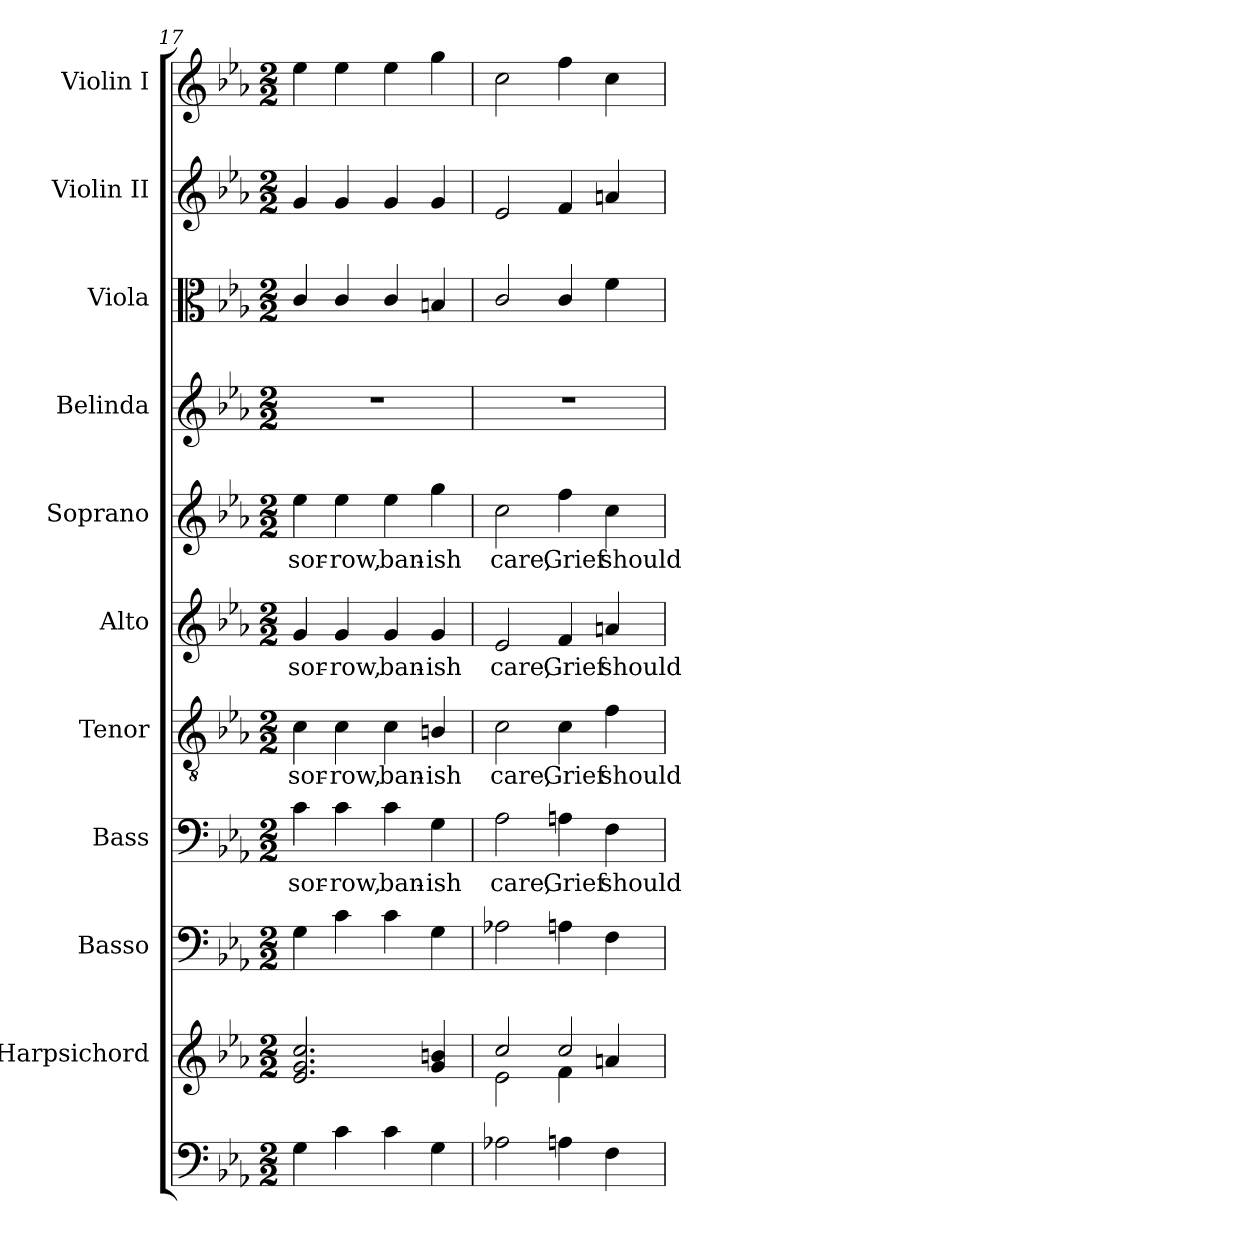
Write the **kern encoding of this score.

**kern	**kern	**kern	**kern	**text	**kern	**text	**kern	**text	**kern	**text	**kern	**kern	**kern	**kern
*part11	*part10	*part9	*part8	*part8	*part7	*part7	*part6	*part6	*part5	*part5	*part4	*part3	*part2	*part1
*staff11	*staff10	*staff9	*staff8	*staff8	*staff7	*staff7	*staff6	*staff6	*staff5	*staff5	*staff4	*staff3	*staff2	*staff1
*	*I"Harpsichord	*I"Basso	*I"Bass	*	*I"Tenor	*	*I"Alto	*	*I"Soprano	*	*I"Belinda	*I"Viola	*I"Violin II	*I"Violin I
*	*	*	*I'B.	*	*I'T.	*	*I'A.	*	*I'S.	*	*I'Belinda	*I'Vla.	*I'Vln. II	*I'Vln. I
*clefF4	*clefG2	*clefF4	*clefF4	*	*clefGv2	*	*clefG2	*	*clefG2	*	*clefG2	*clefC3	*clefG2	*clefG2
*	*	*	*	*	*ITrd7c12	*	*	*	*	*	*	*	*	*
*k[b-e-a-]	*k[b-e-a-]	*k[b-e-a-]	*k[b-e-a-]	*	*k[b-e-a-]	*	*k[b-e-a-]	*	*k[b-e-a-]	*	*k[b-e-a-]	*k[b-e-a-]	*k[b-e-a-]	*k[b-e-a-]
*E-:	*E-:	*E-:	*E-:	*	*E-:	*	*E-:	*	*E-:	*	*E-:	*E-:	*E-:	*E-:
*M2/2	*M2/2	*M2/2	*M2/2	*	*M2/2	*	*M2/2	*	*M2/2	*	*M2/2	*M2/2	*M2/2	*M2/2
=17	=17	=17	=17	=17	=17	=17	=17	=17	=17	=17	=17	=17	=17	=17
!	!	!	!	!LO:LY:b:color=#000000	!	!	!	!	!	!	!	!	!	!
!	!	!	!	!	!	!LO:LY:b:color=#000000	!	!	!	!	!	!	!	!
!	!	!	!	!	!	!	!	!LO:LY:b:color=#000000	!	!	!	!	!	!
!	!	!	!	!	!	!	!	!	!	!LO:LY:b:color=#000000	!	!	!	!
4Gi\	2.e-i/ 2.gi 2.cci	4Gi\	4ci\	sor-	4Ci\	sor-	4gi/	sor-	4ee-i\	sor-	1r	4ci/	4gi/	4ee-i\
!	!	!	!	!LO:LY:b:color=#000000	!	!	!	!	!	!	!	!	!	!
!	!	!	!	!	!	!LO:LY:b:color=#000000	!	!	!	!	!	!	!	!
!	!	!	!	!	!	!	!	!LO:LY:b:color=#000000	!	!	!	!	!	!
!	!	!	!	!	!	!	!	!	!	!LO:LY:b:color=#000000	!	!	!	!
4ci\	.	4ci\	4ci\	-row,	4Ci\	-row,	4gi/	-row,	4ee-i\	-row,	.	4ci/	4gi/	4ee-i\
!	!	!	!	!LO:LY:b:color=#000000	!	!	!	!	!	!	!	!	!	!
!	!	!	!	!	!	!LO:LY:b:color=#000000	!	!	!	!	!	!	!	!
!	!	!	!	!	!	!	!	!LO:LY:b:color=#000000	!	!	!	!	!	!
!	!	!	!	!	!	!	!	!	!	!LO:LY:b:color=#000000	!	!	!	!
4ci\	.	4ci\	4ci\	ban-	4Ci\	ban-	4gi/	ban-	4ee-i\	ban-	.	4ci/	4gi/	4ee-i\
!	!	!	!	!LO:LY:b:color=#000000	!	!	!	!	!	!	!	!	!	!
!	!	!	!	!	!	!LO:LY:b:color=#000000	!	!	!	!	!	!	!	!
!	!	!	!	!	!	!	!	!LO:LY:b:color=#000000	!	!	!	!	!	!
!	!	!	!	!	!	!	!	!	!	!LO:LY:b:color=#000000	!	!	!	!
4Gi\	4gi/ 4bni	4Gi\	4Gi\	-ish	4BBni/	-ish	4gi/	-ish	4ggi\	-ish	.	4Bni/	4gi/	4ggi\
=18	=18	=18	=18	=18	=18	=18	=18	=18	=18	=18	=18	=18	=18	=18
*	*^	*	*	*	*	*	*	*	*	*	*	*	*	*
!	!	!	!	!	!LO:LY:b:color=#000000	!	!	!	!	!	!	!	!	!	!
!	!	!	!	!	!	!	!LO:LY:b:color=#000000	!	!	!	!	!	!	!	!
!	!	!	!	!	!	!	!	!	!LO:LY:b:color=#000000	!	!	!	!	!	!
!	!	!	!	!	!	!	!	!	!	!	!LO:LY:b:color=#000000	!	!	!	!
2A-Xi\	2cci/	2e-i\	2A-Xi\	2A-i\	care,	2Ci\	care,	2e-i/	care,	2cci\	care,	1r	2ci/	2e-i/	2cci\
!	!	!	!	!	!LO:LY:b:color=#000000	!	!	!	!	!	!	!	!	!	!
!	!	!	!	!	!	!	!LO:LY:b:color=#000000	!	!	!	!	!	!	!	!
!	!	!	!	!	!	!	!	!	!LO:LY:b:color=#000000	!	!	!	!	!	!
!	!	!	!	!	!	!	!	!	!	!	!LO:LY:b:color=#000000	!	!	!	!
4Ani\	2cci/	4fi\	4Ani\	4Ani\	Grief	4Ci\	Grief	4fi/	Grief	4ffi\	Grief	.	4ci/	4fi/	4ffi\
!	!	!	!	!	!LO:LY:b:color=#000000	!	!	!	!	!	!	!	!	!	!
!	!	!	!	!	!	!	!LO:LY:b:color=#000000	!	!	!	!	!	!	!	!
!	!	!	!	!	!	!	!	!	!LO:LY:b:color=#000000	!	!	!	!	!	!
!	!	!	!	!	!	!	!	!	!	!	!LO:LY:b:color=#000000	!	!	!	!
4Fi\	.	4ani/	4Fi\	4Fi\	should	4Fi\	should	4ani/	should	4cci\	should	.	4fi\	4ani/	4cci\
*	*v	*v	*	*	*	*	*	*	*	*	*	*	*	*	*
=	=	=	=	=	=	=	=	=	=	=	=	=	=	=
*-	*-	*-	*-	*-	*-	*-	*-	*-	*-	*-	*-	*-	*-	*-
